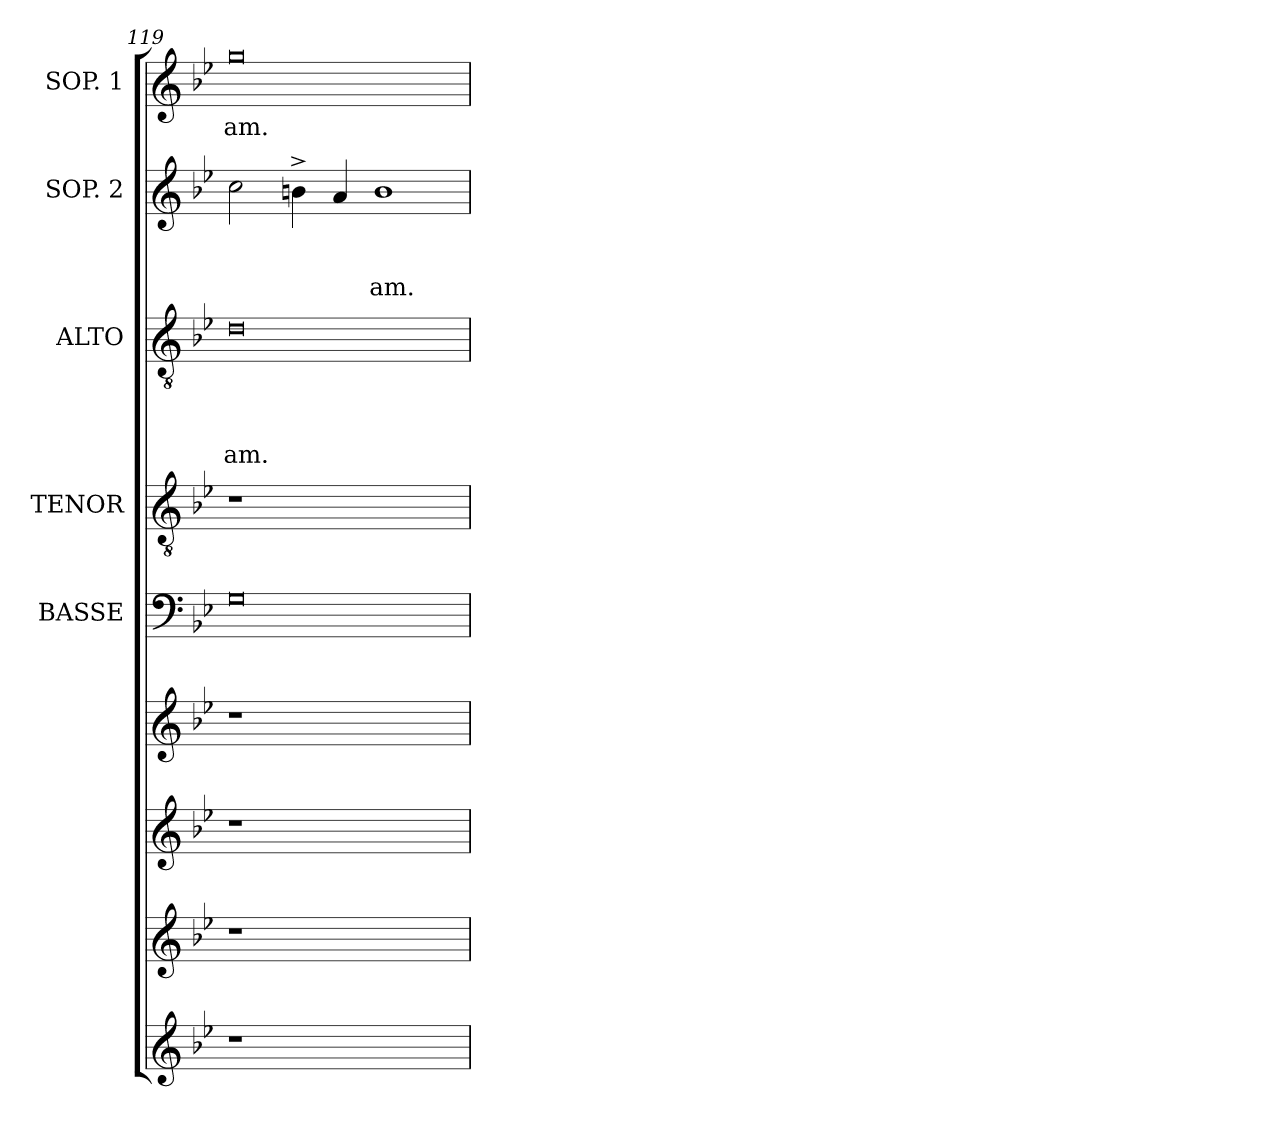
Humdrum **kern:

**kern	**kern	**kern	**kern	**kern	**text	**kern	**kern	**text	**text	**text	**text	**kern	**text	**text	**text	**kern	**text
*part9	*part8	*part7	*part6	*part5	*part5	*part4	*part3	*part3	*part3	*part3	*part3	*part2	*part2	*part2	*part2	*part1	*part1
*staff9	*staff8	*staff7	*staff6	*staff5	*staff5	*staff4	*staff3	*staff3	*staff3	*staff3	*staff3	*staff2	*staff2	*staff2	*staff2	*staff1	*staff1
*	*	*	*	*I"BASSE	*	*I"TENOR	*I"ALTO	*	*	*	*	*I"SOP. 2	*	*	*	*I"SOP. 1	*
*	*	*	*	*I'BAS.	*	*I'TEN.	*I'ALT.	*	*	*	*	*I'SOP. 2	*	*	*	*I'SOP. 1	*
*clefG2	*clefG2	*clefG2	*clefG2	*clefF4	*	*clefGv2	*clefGv2	*	*	*	*	*clefG2	*	*	*	*clefG2	*
*k[b-e-]	*k[b-e-]	*k[b-e-]	*k[b-e-]	*k[b-e-]	*	*k[b-e-]	*k[b-e-]	*	*	*	*	*k[b-e-]	*	*	*	*k[b-e-]	*
*B-:	*B-:	*B-:	*B-:	*B-:	*	*B-:	*B-:	*	*	*	*	*B-:	*	*	*	*B-:	*
=119	=119	=119	=119	=119	=119	=119	=119	=119	=119	=119	=119	=119	=119	=119	=119	=119	=119
!	!	!	!	!	!	!	!	!	!	!	!LO:LY:b	!	!	!	!	!	!LO:LY:b
1r	1r	1r	1r	0G	.	1r	0d	.	.	.	-am.	2cc\	.	.	.	0gg	-am.
.	.	.	.	.	.	.	.	.	.	.	.	4bn^>\	.	.	.	.	.
.	.	.	.	.	.	.	.	.	.	.	.	4a/	.	.	.	.	.
!	!	!	!	!	!	!	!	!	!	!	!	!	!	!	!LO:LY:b	!	!
1ryy	1ryy	1ryy	1ryy	.	.	1ryy	.	.	.	.	.	1b	.	.	-am.	.	.
=	=	=	=	=	=	=	=	=	=	=	=	=	=	=	=	=	=
*-	*-	*-	*-	*-	*-	*-	*-	*-	*-	*-	*-	*-	*-	*-	*-	*-	*-
